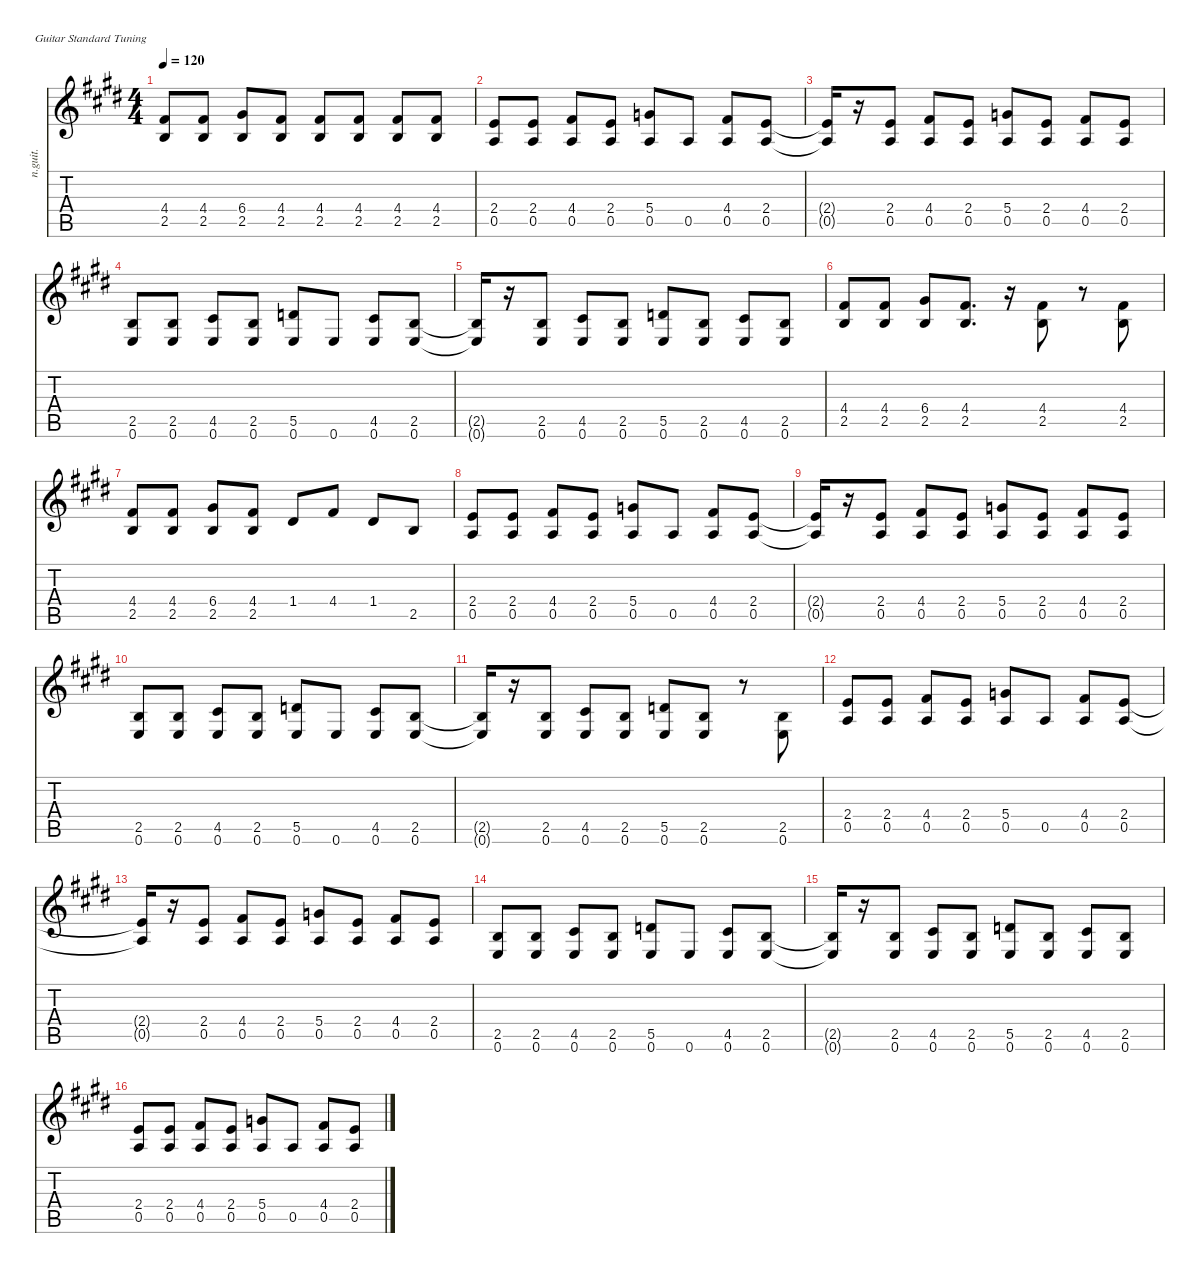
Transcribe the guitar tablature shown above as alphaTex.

\defaultSystemsLayout 4
\hideDynamics
\bracketExtendMode nobrackets
\track ("Guitar2" "n.guit.") {instrument acousticguitarnylon}
\staff {score tabs}
\tuning (E4 B3 G3 D3 A2 E2)
\ts (4 4)
\tempo 120
\clef g2
\ks e
(4.4{acc #} 2.5{acc forcenatural}).8{dy mf beam Up} (4.4{acc #} 2.5{acc forcenatural}).8{beam Up} (6.4{acc #} 2.5{acc forcenatural}).8{dy f beam Up} (4.4{acc #} 2.5{acc forcenatural}).8{dy mf beam Up} (4.4{acc #} 2.5{acc forcenatural}).8{beam Up} (4.4{acc #} 2.5{acc forcenatural}).8{beam Up} (4.4{acc #} 2.5{acc forcenatural}).8{beam Up} (4.4{acc #} 2.5{acc forcenatural}).8{beam Up} |
(2.4{acc forcenatural} 0.5{acc forcenatural}).8{beam Up} (2.4{acc forcenatural} 0.5{acc forcenatural}).8{beam Up} (4.4{acc #} 0.5{acc forcenatural}).8{beam Up} (2.4{acc forcenatural} 0.5{acc forcenatural}).8{beam Up} (5.4{acc forcenatural} 0.5{acc forcenatural}).8{dy f beam Up} 0.5{acc forcenatural}.8{dy mf beam Up} (4.4{acc #} 0.5{acc forcenatural}).8{beam Up} (2.4{acc forcenatural} 0.5{acc forcenatural}).8{beam Up} |
(2.4{t acc forcenatural} 0.5{t acc forcenatural}).16{dy f beam Up} r.16{beam Up} (2.4{acc forcenatural} 0.5{acc forcenatural}).8{dy mf beam Up} (4.4{acc #} 0.5{acc forcenatural}).8{beam Up} (2.4{acc forcenatural} 0.5{acc forcenatural}).8{beam Up} (5.4{acc forcenatural} 0.5{acc forcenatural}).8{dy f beam Up} (2.4{acc forcenatural} 0.5{acc forcenatural}).8{dy mf beam Up} (4.4{acc #} 0.5{acc forcenatural}).8{beam Up} (2.4{acc forcenatural} 0.5{acc forcenatural}).8{beam Up} |
(2.5{acc forcenatural} 0.6{acc forcenatural}).8{beam Up} (2.5{acc forcenatural} 0.6{acc forcenatural}).8{beam Up} (4.5{acc #} 0.6{acc forcenatural}).8{beam Up} (2.5{acc forcenatural} 0.6{acc forcenatural}).8{beam Up} (5.5{acc forcenatural} 0.6{acc forcenatural}).8{dy f beam Up} 0.6{acc forcenatural}.8{dy mf beam Up} (4.5{acc #} 0.6{acc forcenatural}).8{beam Up} (2.5{acc forcenatural} 0.6{acc forcenatural}).8{beam Up} |
(2.5{t acc forcenatural} 0.6{t acc forcenatural}).16{dy f beam Up} r.16{beam Up} (2.5{acc forcenatural} 0.6{acc forcenatural}).8{dy mf beam Up} (4.5{acc #} 0.6{acc forcenatural}).8{beam Up} (2.5{acc forcenatural} 0.6{acc forcenatural}).8{beam Up} (5.5{acc forcenatural} 0.6{acc forcenatural}).8{dy f beam Up} (2.5{acc forcenatural} 0.6{acc forcenatural}).8{dy mf beam Up} (4.5{acc #} 0.6{acc forcenatural}).8{beam Up} (2.5{acc forcenatural} 0.6{acc forcenatural}).8{beam Up} |
(4.4{acc #} 2.5{acc forcenatural}).8{beam Up} (4.4{acc #} 2.5{acc forcenatural}).8{beam Up} (6.4{acc #} 2.5{acc forcenatural}).8{dy f beam Up} (4.4{acc #} 2.5{acc forcenatural}).8{d dy mf beam Up} r.16{beam Down} (4.4{acc #} 2.5{acc forcenatural}).8{beam Up} r.8{beam Down} (4.4{acc #} 2.5{acc forcenatural}).8{beam Up} |
(4.4{acc #} 2.5{acc forcenatural}).8{beam Up} (4.4{acc #} 2.5{acc forcenatural}).8{beam Up} (6.4{acc #} 2.5{acc forcenatural}).8{dy f beam Up} (4.4{acc #} 2.5{acc forcenatural}).8{dy mf beam Up} 1.4{acc #}.8{beam Up} 4.4{acc #}.8{beam Up} 1.4{acc #}.8{beam Up} 2.5{acc forcenatural}.8{beam Up} |
(2.4{acc forcenatural} 0.5{acc forcenatural}).8{beam Up} (2.4{acc forcenatural} 0.5{acc forcenatural}).8{beam Up} (4.4{acc #} 0.5{acc forcenatural}).8{beam Up} (2.4{acc forcenatural} 0.5{acc forcenatural}).8{beam Up} (5.4{acc forcenatural} 0.5{acc forcenatural}).8{dy f beam Up} 0.5{acc forcenatural}.8{dy mf beam Up} (4.4{acc #} 0.5{acc forcenatural}).8{beam Up} (2.4{acc forcenatural} 0.5{acc forcenatural}).8{beam Up} |
(2.4{t acc forcenatural} 0.5{t acc forcenatural}).16{dy f beam Up} r.16{beam Up} (2.4{acc forcenatural} 0.5{acc forcenatural}).8{dy mf beam Up} (4.4{acc #} 0.5{acc forcenatural}).8{beam Up} (2.4{acc forcenatural} 0.5{acc forcenatural}).8{beam Up} (5.4{acc forcenatural} 0.5{acc forcenatural}).8{dy f beam Up} (2.4{acc forcenatural} 0.5{acc forcenatural}).8{dy mf beam Up} (4.4{acc #} 0.5{acc forcenatural}).8{beam Up} (2.4{acc forcenatural} 0.5{acc forcenatural}).8{beam Up} |
(2.5{acc forcenatural} 0.6{acc forcenatural}).8{beam Up} (2.5{acc forcenatural} 0.6{acc forcenatural}).8{beam Up} (4.5{acc #} 0.6{acc forcenatural}).8{beam Up} (2.5{acc forcenatural} 0.6{acc forcenatural}).8{beam Up} (5.5{acc forcenatural} 0.6{acc forcenatural}).8{dy f beam Up} 0.6{acc forcenatural}.8{dy mf beam Up} (4.5{acc #} 0.6{acc forcenatural}).8{beam Up} (2.5{acc forcenatural} 0.6{acc forcenatural}).8{beam Up} |
(2.5{t acc forcenatural} 0.6{t acc forcenatural}).16{dy f beam Up} r.16{beam Up} (2.5{acc forcenatural} 0.6{acc forcenatural}).8{dy mf beam Up} (4.5{acc #} 0.6{acc forcenatural}).8{beam Up} (2.5{acc forcenatural} 0.6{acc forcenatural}).8{beam Up} (5.5{acc forcenatural} 0.6{acc forcenatural}).8{dy f beam Up} (2.5{acc forcenatural} 0.6{acc forcenatural}).8{dy mf beam Up} r.8{beam Down} (2.5{acc forcenatural} 0.6{acc forcenatural}).8{beam Up} |
(2.4{acc forcenatural} 0.5{acc forcenatural}).8{beam Up} (2.4{acc forcenatural} 0.5{acc forcenatural}).8{beam Up} (4.4{acc #} 0.5{acc forcenatural}).8{beam Up} (2.4{acc forcenatural} 0.5{acc forcenatural}).8{beam Up} (5.4{acc forcenatural} 0.5{acc forcenatural}).8{dy f beam Up} 0.5{acc forcenatural}.8{dy mf beam Up} (4.4{acc #} 0.5{acc forcenatural}).8{beam Up} (2.4{acc forcenatural} 0.5{acc forcenatural}).8{beam Up} |
(2.4{t acc forcenatural} 0.5{t acc forcenatural}).16{dy f beam Up} r.16{beam Up} (2.4{acc forcenatural} 0.5{acc forcenatural}).8{dy mf beam Up} (4.4{acc #} 0.5{acc forcenatural}).8{beam Up} (2.4{acc forcenatural} 0.5{acc forcenatural}).8{beam Up} (5.4{acc forcenatural} 0.5{acc forcenatural}).8{dy f beam Up} (2.4{acc forcenatural} 0.5{acc forcenatural}).8{dy mf beam Up} (4.4{acc #} 0.5{acc forcenatural}).8{beam Up} (2.4{acc forcenatural} 0.5{acc forcenatural}).8{beam Up} |
(2.5{acc forcenatural} 0.6{acc forcenatural}).8{beam Up} (2.5{acc forcenatural} 0.6{acc forcenatural}).8{beam Up} (4.5{acc #} 0.6{acc forcenatural}).8{beam Up} (2.5{acc forcenatural} 0.6{acc forcenatural}).8{beam Up} (5.5{acc forcenatural} 0.6{acc forcenatural}).8{dy f beam Up} 0.6{acc forcenatural}.8{dy mf beam Up} (4.5{acc #} 0.6{acc forcenatural}).8{beam Up} (2.5{acc forcenatural} 0.6{acc forcenatural}).8{beam Up} |
(2.5{t acc forcenatural} 0.6{t acc forcenatural}).16{dy f beam Up} r.16{beam Up} (2.5{acc forcenatural} 0.6{acc forcenatural}).8{dy mf beam Up} (4.5{acc #} 0.6{acc forcenatural}).8{beam Up} (2.5{acc forcenatural} 0.6{acc forcenatural}).8{beam Up} (5.5{acc forcenatural} 0.6{acc forcenatural}).8{dy f beam Up} (2.5{acc forcenatural} 0.6{acc forcenatural}).8{dy mf beam Up} (4.5{acc #} 0.6{acc forcenatural}).8{beam Up} (2.5{acc forcenatural} 0.6{acc forcenatural}).8{beam Up} |
(2.4{acc forcenatural} 0.5{acc forcenatural}).8{beam Up} (2.4{acc forcenatural} 0.5{acc forcenatural}).8{beam Up} (4.4{acc #} 0.5{acc forcenatural}).8{beam Up} (2.4{acc forcenatural} 0.5{acc forcenatural}).8{beam Up} (5.4{acc forcenatural} 0.5{acc forcenatural}).8{dy f beam Up} 0.5{acc forcenatural}.8{dy mf beam Up} (4.4{acc #} 0.5{acc forcenatural}).8{beam Up} (2.4{acc forcenatural} 0.5{acc forcenatural}).8{beam Up}
